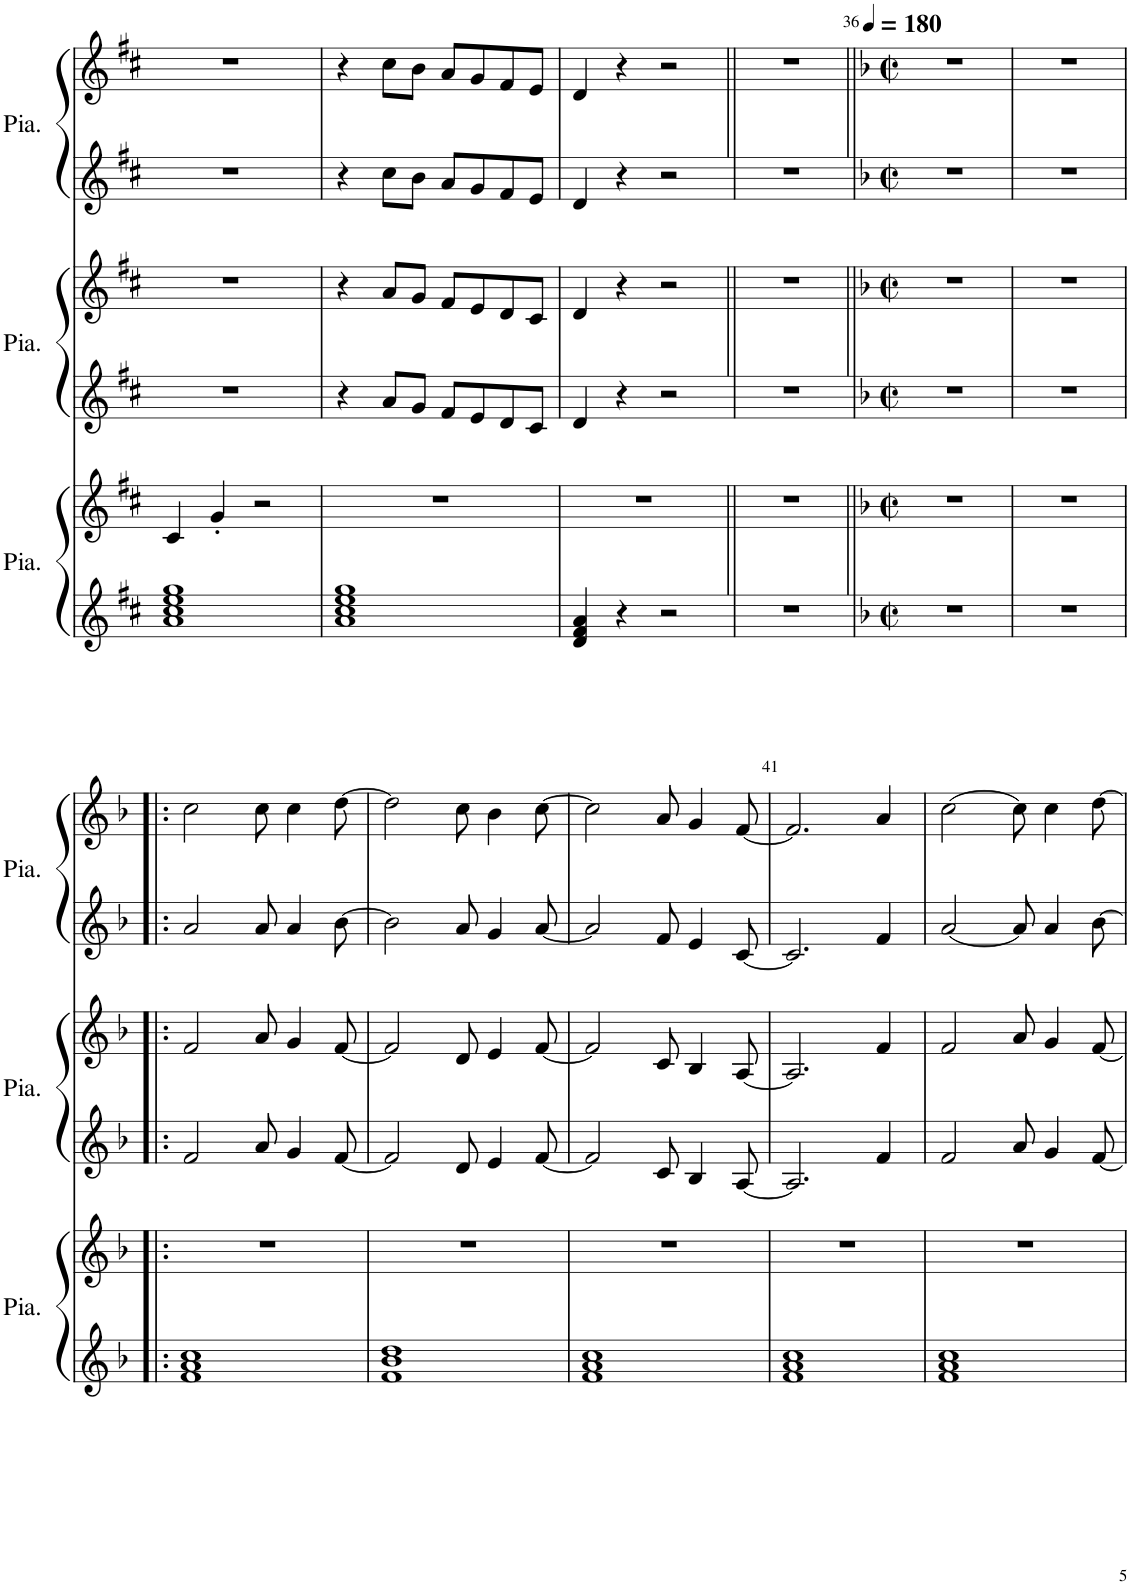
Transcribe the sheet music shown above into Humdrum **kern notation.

**kern	**kern	**kern	**kern	**kern	**kern
*part3	*part3	*part2	*part2	*part1	*part1
*staff6	*staff5	*staff4	*staff3	*staff2	*staff1
*I"Piano	*	*I"Piano	*	*I"Piano	*
*I'Pia.	*	*I'Pia.	*	*I'Pia.	*
!!LO:PB:g=z
*clefG2	*clefG2	*clefG2	*clefG2	*clefG2	*clefG2
*k[f#c#]	*k[f#c#]	*k[f#c#]	*k[f#c#]	*k[f#c#]	*k[f#c#]
*M4/4	*M4/4	*M4/4	*M4/4	*M4/4	*M4/4
=32	=32	=32	=32	=32	=32
1a 1cc# 1ee 1gg	4c#/	1r	1r	1r	1r
.	4g'/	.	.	.	.
.	2r	.	.	.	.
=33	=33	=33	=33	=33	=33
1a 1cc# 1ee 1gg	1r	4r	4r	4r	4r
.	.	8a/L	8a/L	8cc#\L	8cc#\L
.	.	8g/J	8g/J	8b\J	8b\J
.	.	8f#/L	8f#/L	8a/L	8a/L
.	.	8e/	8e/	8g/	8g/
.	.	8d/	8d/	8f#/	8f#/
.	.	8c#/J	8c#/J	8e/J	8e/J
=34	=34	=34	=34	=34	=34
4d/ 4f#/ 4a/	1r	4d/	4d/	4d/	4d/
4r	.	4r	4r	4r	4r
2r	.	2r	2r	2r	2r
=35||	=35||	=35||	=35||	=35||	=35||
1r	1r	1r	1r	1r	1r
=36||	=36||	=36||	=36||	=36||	=36||
*k[b-]	*k[b-]	*k[b-]	*k[b-]	*k[b-]	*k[b-]
*M2/2	*M2/2	*M2/2	*M2/2	*M2/2	*M2/2
*met(c|)	*met(c|)	*met(c|)	*met(c|)	*met(c|)	*met(c|)
*	*	*	*	*	*MM180
1r	1r	1r	1r	1r	1r
=37	=37	=37	=37	=37	=37
1r	1r	1r	1r	1r	1r
!!LO:LB:g=z
=38!|:	=38!|:	=38!|:	=38!|:	=38!|:	=38!|:
1f 1a 1cc	1r	2f/	2f/	2a/	2cc\
.	.	8a/	8a/	8a/	8cc\
.	.	4g/	4g/	4a/	4cc\
.	.	[8f/	[8f/	[8b-\	[8dd\
=39	=39	=39	=39	=39	=39
1f 1b- 1dd	1r	2f/]	2f/]	2b-\]	2dd\]
.	.	8d/	8d/	8a/	8cc\
.	.	4e/	4e/	4g/	4b-\
.	.	[8f/	[8f/	[8a/	[8cc\
=40	=40	=40	=40	=40	=40
1f 1a 1cc	1r	2f/]	2f/]	2a/]	2cc\]
.	.	8c/	8c/	8f/	8a/
.	.	4B-/	4B-/	4e/	4g/
.	.	[8A/	[8A/	[8c/	[8f/
=41	=41	=41	=41	=41	=41
1f 1a 1cc	1r	2.A/]	2.A/]	2.c/]	2.f/]
.	.	4f/	4f/	4f/	4a/
=42	=42	=42	=42	=42	=42
1f 1a 1cc	1r	2f/	2f/	[2a/	[2cc\
.	.	8a/	8a/	8a/]	8cc\]
.	.	4g/	4g/	4a/	4cc\
.	.	[8f/	[8f/	[8b-\	[8dd\
=	=	=	=	=	=
*-	*-	*-	*-	*-	*-
